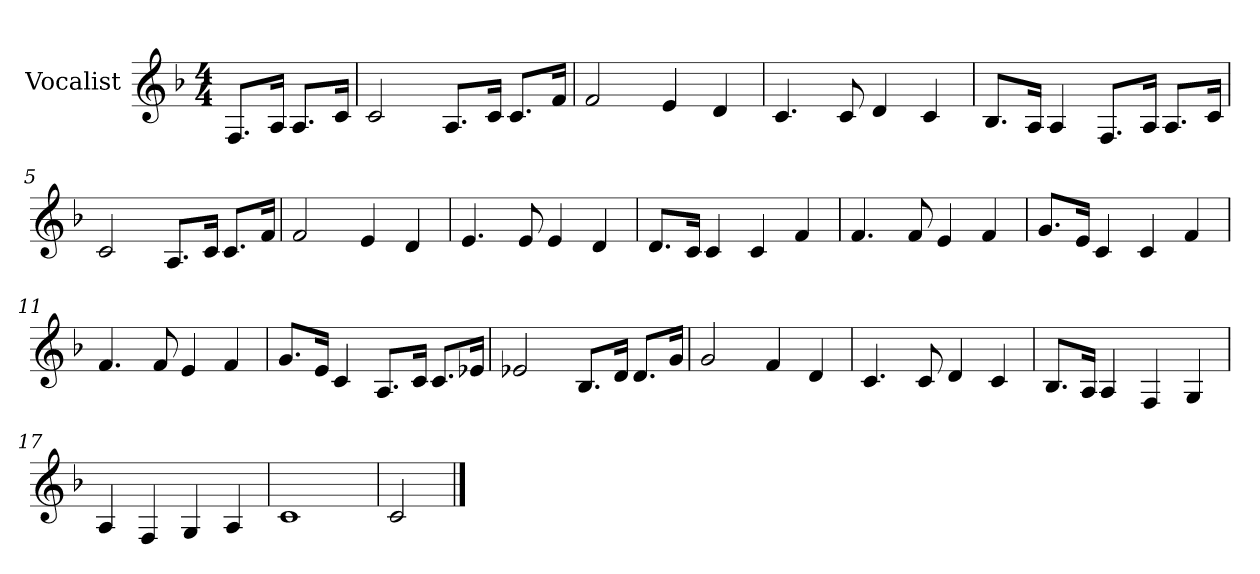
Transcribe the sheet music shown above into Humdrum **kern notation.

**kern
*part1
*staff1
*I"Vocalist
*k[b-]
*F:
*M4/4
=
8.FL
16AJk
8.AL
16cJk
=1
2c
8.AL
16cJk
8.cL
16fJk
=2
2f
4e
4d
=3
4.c
8c
4d
4c
=4
8.B-L
16AJk
4A
8.FL
16AJk
8.AL
16cJk
=5
2c
8.AL
16cJk
8.cL
16fJk
=6
2f
4e
4d
=7
4.e
8e
4e
4d
=8
8.dL
16cJk
4c
4c
4f
=9
4.f
8f
4e
4f
=10
8.gL
16eJk
4c
4c
4f
=11
4.f
8f
4e
4f
=12
8.gL
16eJk
4c
8.AL
16cJk
8.cL
16e-XJk
=13
2e-X
8.B-L
16dJk
8.dL
16gJk
=14
2g
4f
4d
=15
4.c
8c
4d
4c
=16
8.B-L
16AJk
4A
4F
4G
=17
4A
4F
4G
4A
=18
1c
=19
2c
==
*-
